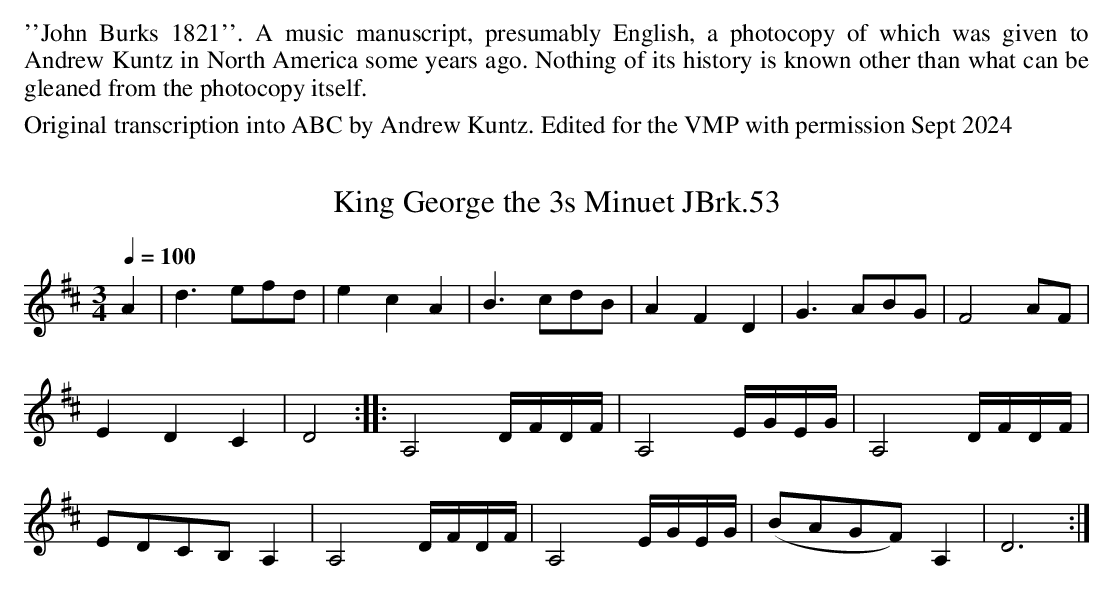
X:1
T:King George the 3s Minuet JBrk.53
Q:1/4=100
M:3/4
L:1/8
K:D
A2|d3 efd|e2c2A2|B3 cdB|A2F2D2|G3 ABG|F4AF|
E2D2C2|D4::A,4 D/F/D/F/|A,4 E/G/E/G/|A,4 D/F/D/F/|
EDCB, A,2|A,4 D/F/D/F/|A,4 E/G/E/G/|(BAGF) A,2|D6:|
